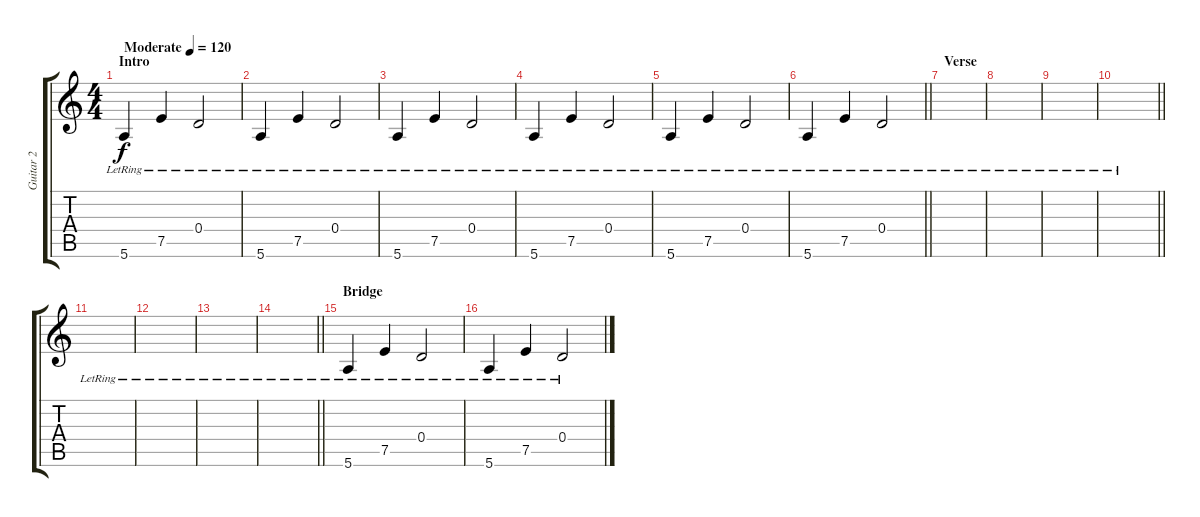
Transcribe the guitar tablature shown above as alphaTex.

\track ("Guitar 2" "Guitar 2") {instrument acousticguitarsteel}
\staff {score tabs}
\tuning (E4 B3 G3 D3 A2 E2) {hide}
\ts (4 4)
\section ("" "Intro")
\tempo (120 "Moderate")
\clef g2
\ks c
5.6{lr}.4{dy f instrument acousticguitarsteel} 7.5{lr}.4 0.4{lr}.2 |
5.6{lr}.4 7.5{lr}.4 0.4{lr}.2 |
5.6{lr}.4 7.5{lr}.4 0.4{lr}.2 |
5.6{lr}.4 7.5{lr}.4 0.4{lr}.2 |
5.6{lr}.4 7.5{lr}.4 0.4{lr}.2 |
\barLineRight lightlight
5.6{lr}.4 7.5{lr}.4 0.4{lr}.2 |
\section ("" "Verse")
|
|
|
\barLineRight lightlight
|
|
|
|
\barLineRight lightlight
|
\section ("" "Bridge")
5.6{lr}.4 7.5{lr}.4 0.4{lr}.2 |
5.6{lr}.4 7.5{lr}.4 0.4{lr}.2
